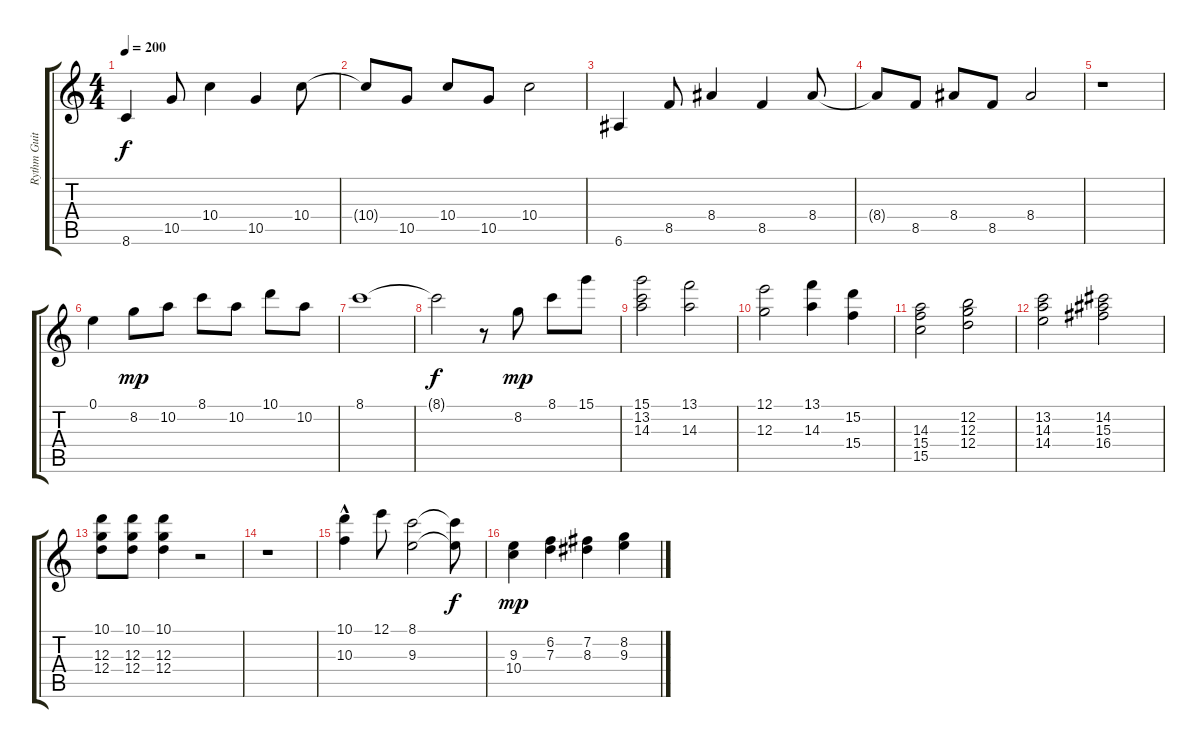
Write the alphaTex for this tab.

\track ("Rythm Guitar " "Rythm Guit") {instrument distortionguitar}
\staff {score tabs}
\tuning (E4 B3 G3 D3 A2 E2) {hide}
\ts (4 4)
\tempo 200
\clef g2
\ks c
8.6.4{dy f} 10.5.8 10.4.4 10.5.4 10.4.8 |
10.4{t}.8 10.5.8 10.4.8 10.5.8 10.4.2 |
6.6.4 8.5.8 8.4.4 8.5.4 8.4.8 |
8.4{t}.8 8.5.8 8.4.8 8.5.8 8.4.2 |
r.1{volume 14} |
0.1.4 8.2.8{dy mp} 10.2.8 8.1.8 10.2.8 10.1.8 10.2.8 |
8.1.1 |
8.1{t}.2{dy f} r.8 8.2.8{dy mp} 8.1.8 15.1.8 |
(15.1 13.2 14.3).2 (13.1 14.3).2 |
(12.1 12.3).2 (13.1 14.3).4 (15.2 15.4).4 |
(14.3 15.4 15.5).2 (12.2 12.3 12.4).2 |
(13.2 14.3 14.4).2 (14.2 15.3 16.4).2 |
(10.1 12.3 12.4).8 (10.1 12.3 12.4).8 (10.1 12.3 12.4).4 r.2 |
r.1 |
(10.1 10.3{hac}).4 12.1.8 (8.1 9.3).2 (8.1{t} 9.3{t}).8{dy f} |
(9.3 10.4).4{dy mp} (6.2 7.3).4 (7.2 8.3).4 (8.2 9.3).4
